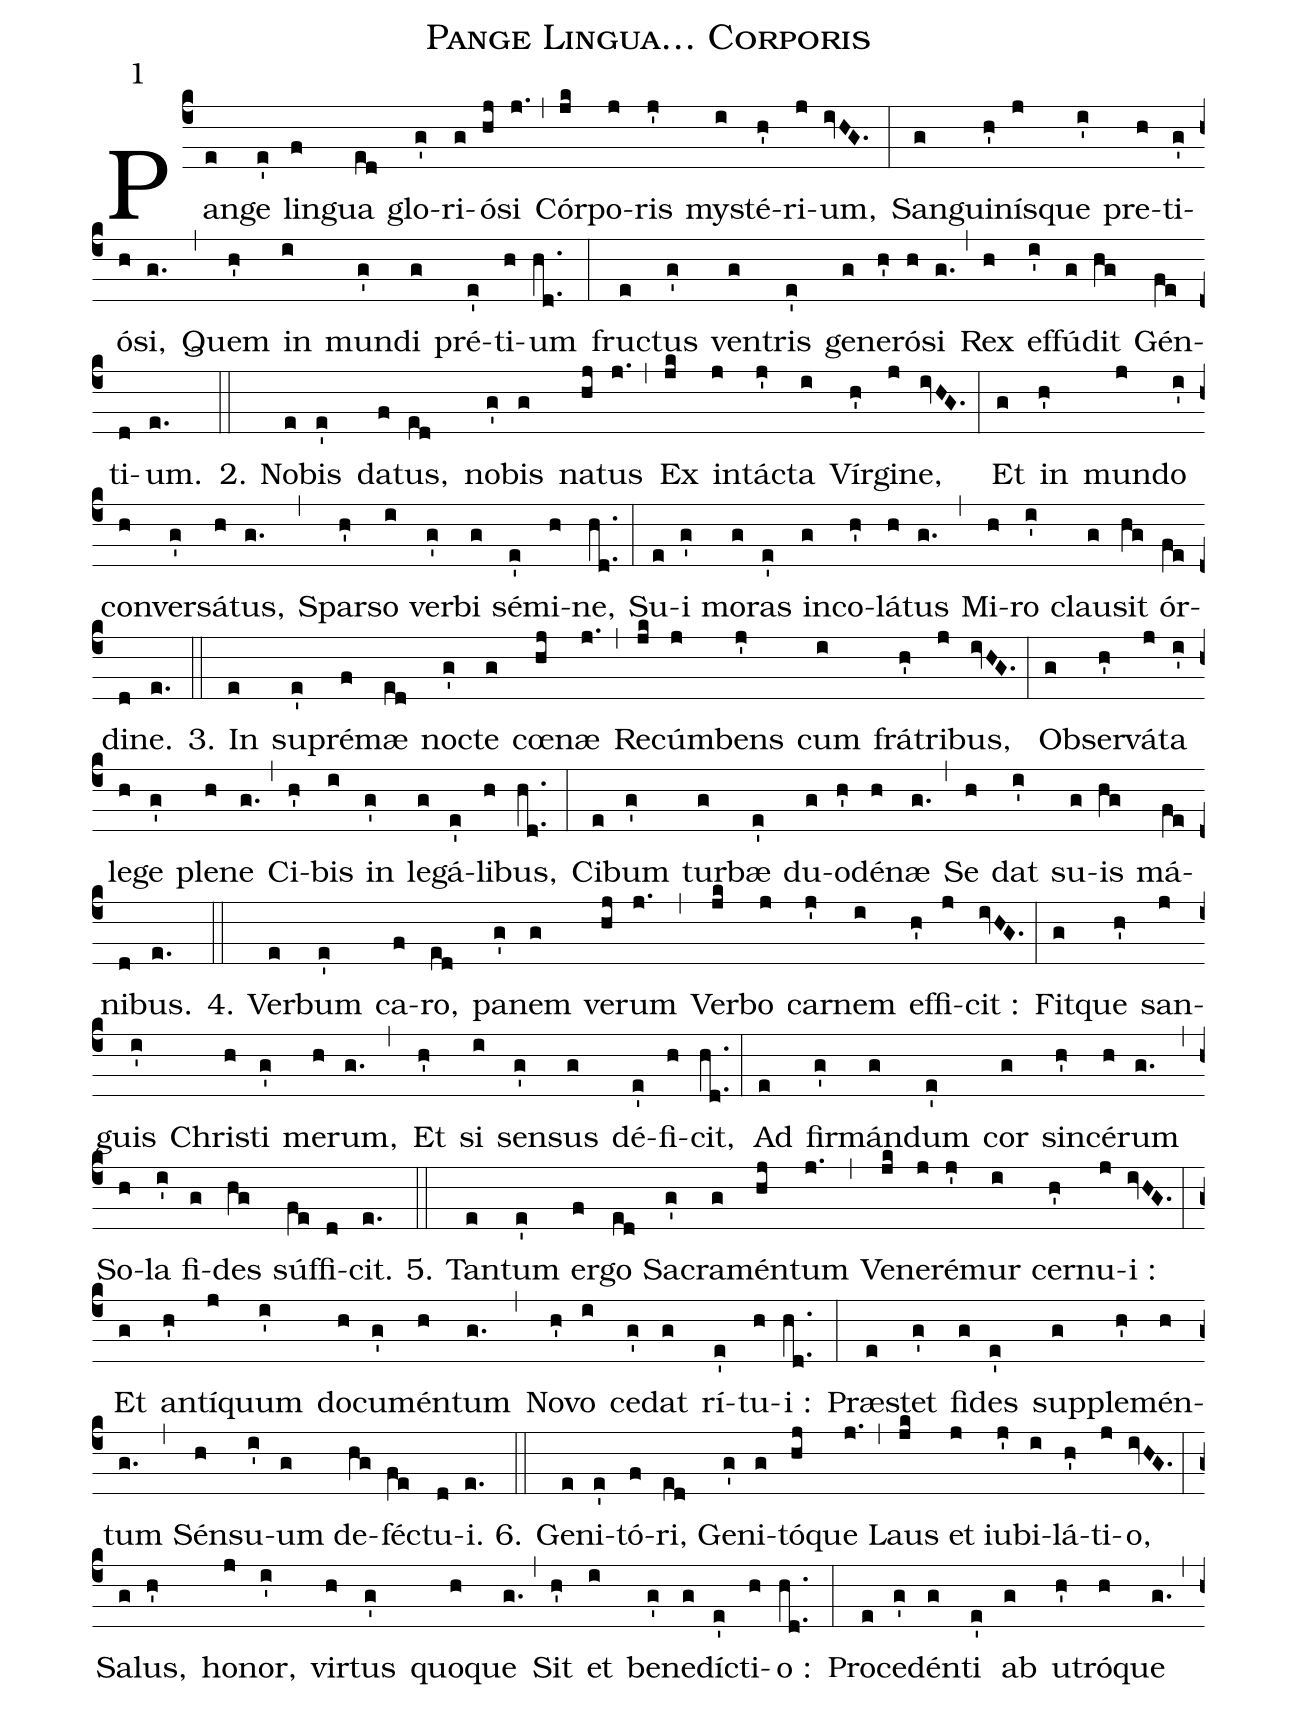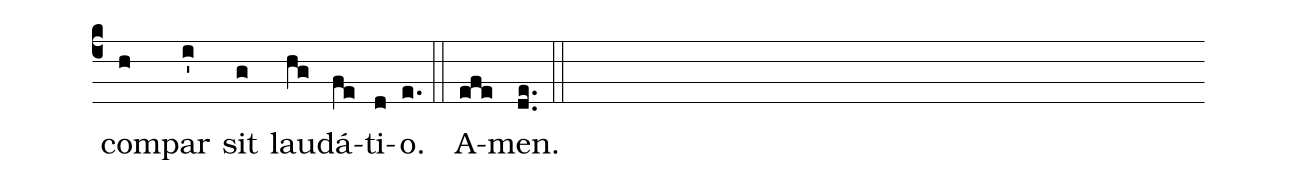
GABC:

name: Pange Lingua… Corporis;
mode: 1;
%%
(c4)Pan(e)ge(e') lin(f)gua(ed) glo(g')ri(g)ó(hj)si(j.) (,)
Cór(jk)po(j)ris(j') my(i)sté(h')ri(j)um,(ivHG.) (:)
San(g)gui(h')nís(j)que(i') pre(h)ti(g')ó(h)si,(g.) (,)
Quem(h') in(i) mun(g')di(g) pré(e')ti(h)um(hd..) (:)
fru(e)ctus(g') ven(g)tris(e') ge(g)ne(h')ró(h)si(g.) (,)
Rex(h) ef(i')fú(g)dit(hg) Gén(fe)ti(d)um.(e.) (::)

2. No(e)bis(e') da(f)tus,(ed) no(g')bis(g) na(hj)tus(j.) (,)
Ex(jk) in(j)tá(j')cta(i) Vír(h')gi(j)ne,(ivHG.) (:)
Et(g) in(h') mun(j)do(i') con(h)ver(g')sá(h)tus,(g.) (,)
Spar(h')so(i) ver(g')bi(g) sé(e')mi(h)ne,(hd..) (:)
Su(e)i(g') mo(g)ras(e') in(g)co(h')lá(h)tus(g.) (,)
Mi(h)ro(i') clau(g)sit(hg) ór(fe)di(d)ne.(e.) (::)

3. In(e) su(e')pré(f)mæ(ed) no(g')cte(g) cœ(hj)næ(j.) (,)
Re(jk)cúm(j)bens(j') cum(i) frá(h')tri(j)bus,(ivHG.) (:)
Obs(g)er(h')vá(j)ta(i') le(h)ge(g') ple(h)ne(g.) (,)
Ci(h')bis(i) in(g') le(g)gá(e')li(h)bus,(hd..) (:)
Ci(e)bum(g') tur(g)bæ(e') du(g)o(h')dé(h)næ(g.) (,)
Se(h) dat(i') su(g)is(hg) má(fe)ni(d)bus.(e.) (::)

4. Ver(e)bum(e') ca(f)ro,(ed) pa(g')nem(g) ve(hj)rum(j.) (,)
Ver(jk)bo(j) car(j')nem(i) ef(h')fi(j)cit :(ivHG.) (:)
Fit(g)que(h') san(j)guis(i') Chri(h)sti(g') me(h)rum,(g.) (,)
Et(h') si(i) sen(g')sus(g) dé(e')fi(h)cit,(hd..) (:)
Ad(e) fir(g')mán(g)dum(e') cor(g) sin(h')cé(h)rum(g.) (,)
So(h)la(i') fi(g)des(hg) súf(fe)fi(d)cit.(e.) (::)

5. Tan(e)tum(e') er(f)go(ed) Sa(g')cra(g)mén(hj)tum(j.) (,)
Ve(jk)ne(j)ré(j')mur(i) cer(h')nu(j)i :(ivHG.) (:)
Et(g) an(h')tí(j)quum(i') do(h)cu(g')mén(h)tum(g.) (,)
No(h')vo(i) ce(g')dat(g) rí(e')tu(h)i :(hd..) (:)
Præ(e)stet(g') fi(g)des(e') sup(g)ple(h')mén(h)tum(g.) (,)
Sén(h)su(i')um(g) de(hg)fé(fe)ctu(d)i.(e.) (::)

6. Ge(e)ni(e')tó(f)ri,(ed) Ge(g')ni(g)tó(hj)que(j.) (,)
Laus(jk) et(j) iu(j')bi(i)lá(h')ti(j)o,(ivHG.) (:)
Sa(g)lus,(h') ho(j)nor,(i') vir(h)tus(g') quo(h)que(g.) (,)
Sit(h') et(i) be(g')ne(g)dí(e')cti(h)o :(hd..) (:)
Pro(e)ce(g')dén(g)ti(e') ab(g) u(h')tró(h)que(g.) (,)
com(h)par(i') sit(g) lau(hg)dá(fe)ti(d)o.(e.) (::)
A(efe)men.(de..) (::)
